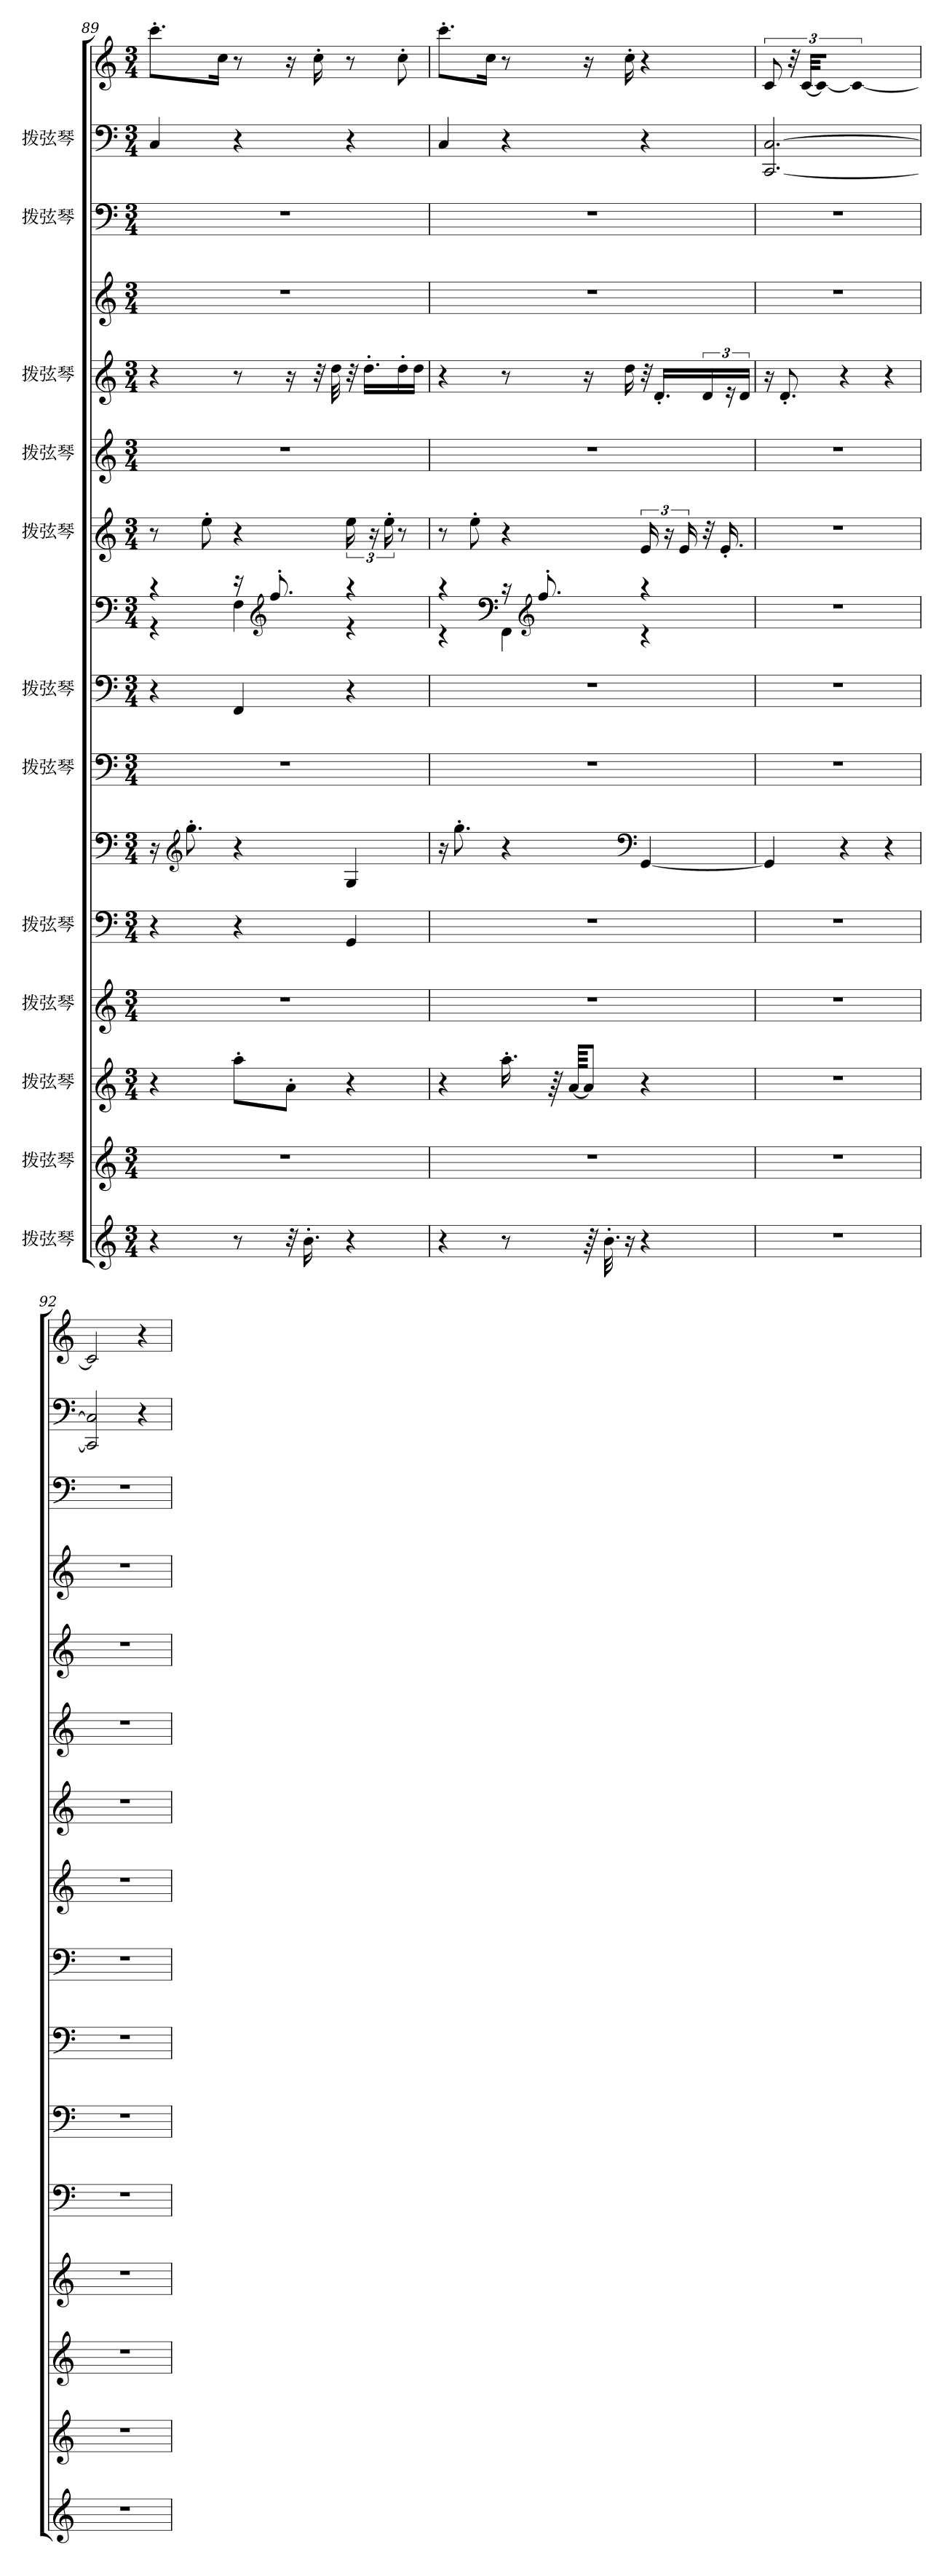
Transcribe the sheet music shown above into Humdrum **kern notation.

**kern	**kern	**kern	**kern	**kern	**kern	**kern	**kern	**kern	**kern	**kern	**kern	**kern	**kern	**kern	**kern
*part12	*part11	*part10	*part9	*part8	*part8	*part7	*part6	*part6	*part5	*part4	*part3	*part3	*part2	*part1	*part1
*staff16	*staff15	*staff14	*staff13	*staff12	*staff11	*staff10	*staff9	*staff8	*staff7	*staff6	*staff5	*staff4	*staff3	*staff2	*staff1
*I"拨弦琴	*I"拨弦琴	*I"拨弦琴	*I"拨弦琴	*I"拨弦琴	*	*I"拨弦琴	*I"拨弦琴	*	*I"拨弦琴	*I"拨弦琴	*I"拨弦琴	*	*I"拨弦琴	*I"拨弦琴	*
*clefG2	*clefG2	*clefG2	*clefG2	*clefF4	*clefF4	*clefF4	*clefF4	*clefF4	*clefG2	*clefG2	*clefG2	*clefG2	*clefF4	*clefF4	*clefG2
*k[]	*k[]	*k[]	*k[]	*k[]	*k[]	*k[]	*k[]	*k[]	*k[]	*k[]	*k[]	*k[]	*k[]	*k[]	*k[]
*M3/4	*M3/4	*M3/4	*M3/4	*M3/4	*M3/4	*M3/4	*M3/4	*M3/4	*M3/4	*M3/4	*M3/4	*M3/4	*M3/4	*M3/4	*M3/4
=89	=89	=89	=89	=89	=89	=89	=89	=89	=89	=89	=89	=89	=89	=89	=89
*	*	*	*	*	*	*	*	*^	*	*	*	*	*	*	*
4r	2.r	4r	2.r	4r	16r	2.r	4r	4r	4r	8r	2.r	4r	2.r	2.r	4C/	8.ccc'\L
*	*	*	*	*	*clefG2	*	*	*	*	*	*	*	*	*	*	*
.	.	.	.	.	8.gg'\	.	.	.	.	.	.	.	.	.	.	.
.	.	.	.	.	.	.	.	.	.	8ee'\	.	.	.	.	.	.
.	.	.	.	.	.	.	.	.	.	.	.	.	.	.	.	16cc\Jk
8r	.	8aa'\L	.	4r	4r	.	4FF/	16r	4F\	4r	.	8r	.	.	4r	8r
*	*	*	*	*	*	*	*	*clefG2	*	*	*	*	*	*	*	*
.	.	.	.	.	.	.	.	8.ff'/	.	.	.	.	.	.	.	.
32r	.	8a'\J	.	.	.	.	.	.	.	.	.	16r	.	.	.	16r
16.b'\	.	.	.	.	.	.	.	.	.	.	.	.	.	.	.	.
.	.	.	.	.	.	.	.	.	.	.	.	32r	.	.	.	16cc'\
.	.	.	.	.	.	.	.	.	.	.	.	32dd\	.	.	.	.
4r	.	4r	.	4GG/	4G/	.	4r	4r	4r	24ee\	.	32r	.	.	4r	8r
.	.	.	.	.	.	.	.	.	.	.	.	16.dd'\LL	.	.	.	.
.	.	.	.	.	.	.	.	.	.	24r	.	.	.	.	.	.
.	.	.	.	.	.	.	.	.	.	24ee'\	.	.	.	.	.	.
.	.	.	.	.	.	.	.	.	.	8r	.	16dd'\	.	.	.	8cc'\
.	.	.	.	.	.	.	.	.	.	.	.	16dd\JJ	.	.	.	.
!!LO:PB:g=z
=90	=90	=90	=90	=90	=90	=90	=90	=90	=90	=90	=90	=90	=90	=90	=90	=90
4r	2.r	4r	2.r	2.r	16r	2.r	2.r	4r	4r	8r	2.r	4r	2.r	2.r	4C/	8.ccc'\L
.	.	.	.	.	8.gg'\	.	.	.	.	.	.	.	.	.	.	.
.	.	.	.	.	.	.	.	.	.	8ee'\	.	.	.	.	.	.
.	.	.	.	.	.	.	.	.	.	.	.	.	.	.	.	16cc\Jk
*	*	*	*	*	*	*	*	*clefF4	*	*	*	*	*	*	*	*
8r	.	16.aa'\	.	.	4r	.	.	16r	4FF\	4r	.	8r	.	.	4r	8r
*	*	*	*	*	*	*	*	*clefG2	*	*	*	*	*	*	*	*
.	.	.	.	.	.	.	.	8.ff'/	.	.	.	.	.	.	.	.
.	.	64r	.	.	.	.	.	.	.	.	.	.	.	.	.	.
.	.	[64a/KKKL	.	.	.	.	.	.	.	.	.	.	.	.	.	.
64r	.	8a/J]	.	.	.	.	.	.	.	.	.	16r	.	.	.	16r
32.b'\	.	.	.	.	.	.	.	.	.	.	.	.	.	.	.	.
16r	.	.	.	.	.	.	.	.	.	.	.	16dd\	.	.	.	16cc'\
*	*	*	*	*	*clefF4	*	*	*	*	*	*	*	*	*	*	*
4r	.	4r	.	.	[4GG/	.	.	4r	4r	24e/	.	32r	.	.	4r	4r
.	.	.	.	.	.	.	.	.	.	.	.	16.d'/LL	.	.	.	.
.	.	.	.	.	.	.	.	.	.	24r	.	.	.	.	.	.
.	.	.	.	.	.	.	.	.	.	24e/	.	.	.	.	.	.
.	.	.	.	.	.	.	.	.	.	32r	.	24d/JJ	.	.	.	.
.	.	.	.	.	.	.	.	.	.	16.e'/	.	.	.	.	.	.
.	.	.	.	.	.	.	.	.	.	.	.	24r	.	.	.	.
.	.	.	.	.	.	.	.	.	.	.	.	24d/	.	.	.	.
*	*	*	*	*	*	*	*	*v	*v	*	*	*	*	*	*	*
=91	=91	=91	=91	=91	=91	=91	=91	=91	=91	=91	=91	=91	=91	=91	=91
2.r	2.r	2.r	2.r	2.r	4GG/]	2.r	2.r	2.r	2.r	2.r	16r	2.r	2.r	[2.CC/ [2.C/	12c/
.	.	.	.	.	.	.	.	.	.	.	8.d'/	.	.	.	.
.	.	.	.	.	.	.	.	.	.	.	.	.	.	.	48r
.	.	.	.	.	.	.	.	.	.	.	.	.	.	.	[48c/KKL
.	.	.	.	.	.	.	.	.	.	.	.	.	.	.	8c/J_
.	.	.	.	.	4r	.	.	.	.	.	4r	.	.	.	2c/_
.	.	.	.	.	4r	.	.	.	.	.	4r	.	.	.	.
=92	=92	=92	=92	=92	=92	=92	=92	=92	=92	=92	=92	=92	=92	=92	=92
2.r	2.r	2.r	2.r	2.r	2.r	2.r	2.r	2.r	2.r	2.r	2.r	2.r	2.r	2CC/] 2C/]	2c/]
.	.	.	.	.	.	.	.	.	.	.	.	.	.	4r	4r
=	=	=	=	=	=	=	=	=	=	=	=	=	=	=	=
*-	*-	*-	*-	*-	*-	*-	*-	*-	*-	*-	*-	*-	*-	*-	*-
